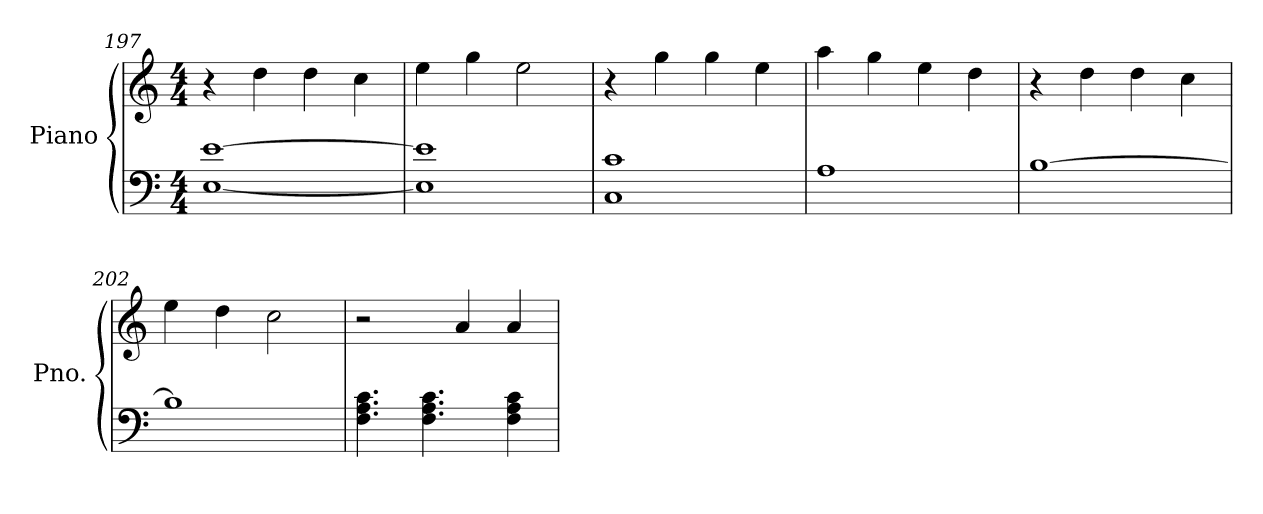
**kern	**kern
*part1	*part1
*staff2	*staff1
*I"Piano	*
*I'Pno.	*
*clefF4	*clefG2
*k[]	*k[]
*M4/4	*M4/4
=197	=197
[1E [1e	4r
.	4dd\
.	4dd\
.	4cc\
=198	=198
1E] 1e]	4ee\
.	4gg\
.	2ee\
=199	=199
1C 1c	4r
.	4gg\
.	4gg\
.	4ee\
=200	=200
1A	4aa\
.	4gg\
.	4ee\
.	4dd\
=201	=201
[1B	4r
.	4dd\
.	4dd\
.	4cc\
=202	=202
1B]	4ee\
.	4dd\
.	2cc\
!!LO:PB:g=z
=203	=203
4.F\ 4.A\ 4.c\	2r
4.F\ 4.A\ 4.c\	.
.	4a/
4F\ 4A\ 4c\	4a/
=	=
*-	*-
